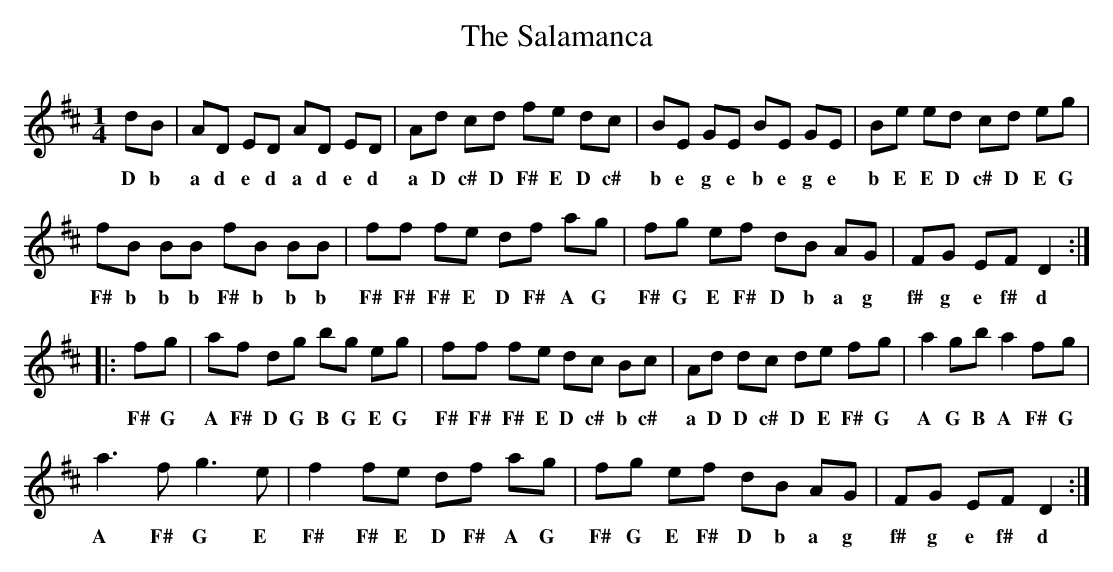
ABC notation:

X:1
T:Salamanca, The
M:1/4
L:1/8
K:D
dB|AD ED AD ED|Ad cd fe dc|BE GE BE GE|Be ed cd eg|
w:D b a d e d a d e d a D c# D F# E D c# b e g e b e g e b E E D c# D E G
fB BB fB BB|ff fe df ag|fg ef dB AG |FG EF D2:|
w:F# b b b F# b b b F# F# F# E D F# A G F# G E F# D b a g f# g e f# d
|:fg|af dg bg eg|ff fe dc Bc|Ad dc de fg|a2 gb a2 fg|
w:F# G A F# D G B G E G F# F# F# E D c# b c# a D D c# D E F# G A G B A F# G
a3 f g3 e|f2 fe df ag|fg ef dB AG|FG EF D2 :|
w:A F# G E F# F# E D F# A G F# G E F# D b a g f# g e f# d
